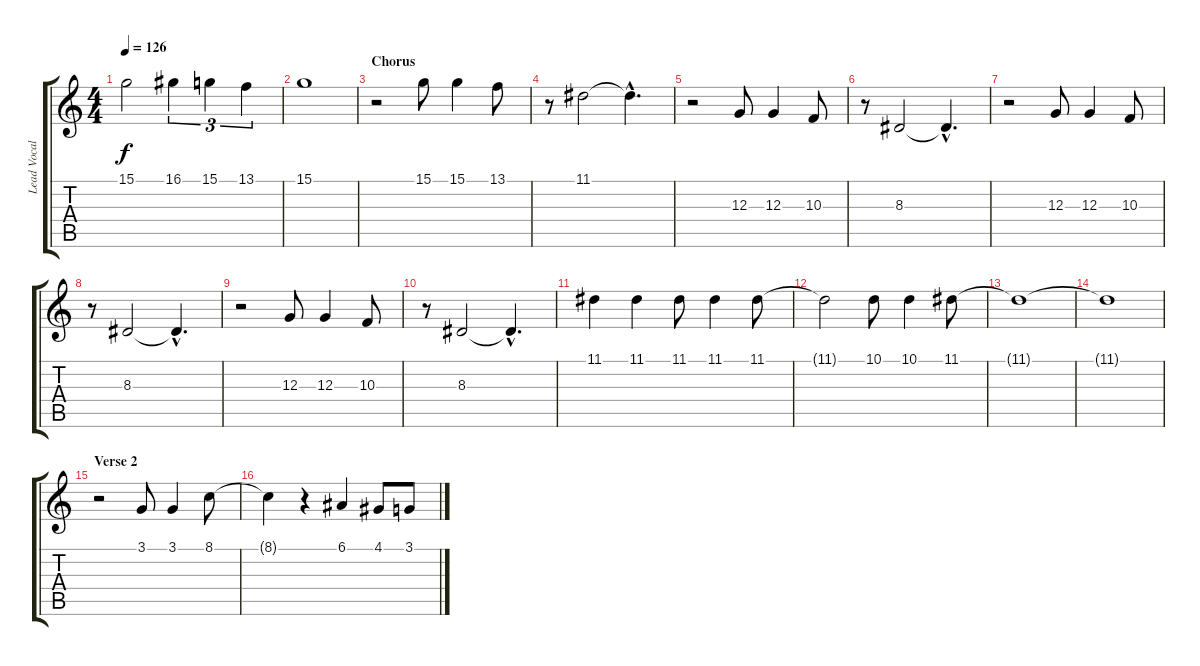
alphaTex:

\track ("Lead Vocals" "Lead Vocal") {instrument trombone}
\staff {score tabs}
\tuning (E4 B3 G3 D3 A2 E2) {hide}
\ts (4 4)
\tempo 126
\clef g2
\ks c
15.1{t}.2{dy f} 16.1.4{tu (3 2)} 15.1.4{tu (3 2)} 13.1.4{tu (3 2)} |
15.1.1 |
\section ("" "Chorus")
r.2 15.1.8 15.1.4 13.1.8 |
r.8 11.1.2 11.1{hac t}.4{d} |
r.2 12.3.8 12.3.4 10.3.8 |
r.8 8.3.2 8.3{hac t}.4{d} |
r.2 12.3.8 12.3.4 10.3.8 |
r.8 8.3.2 8.3{hac t}.4{d} |
r.2 12.3.8 12.3.4 10.3.8 |
r.8 8.3.2 8.3{hac t}.4{d} |
11.1.4 11.1.4 11.1.8 11.1.4 11.1.8 |
11.1{t}.2 10.1.8 10.1.4 11.1.8 |
11.1{t}.1 |
11.1{t}.1 |
\section ("" "Verse 2")
r.2 3.1.8 3.1.4 8.1.8 |
8.1{t}.4 r.4 6.1.4 4.1.8 3.1.8
